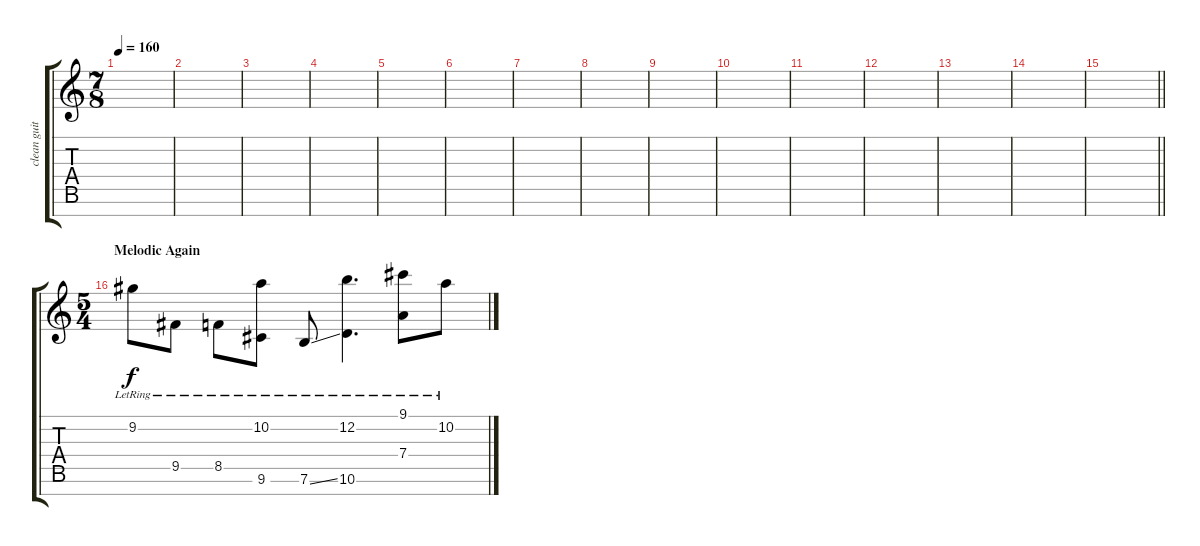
\track ("clean guitar 1" "clean guit") {instrument acousticguitarsteel}
\staff {score tabs}
\tuning (E4 B3 G3 D3 A2 E2 B1) {hide}
\ts (7 8)
\tempo 160
\clef g2
\ks c
|
|
|
|
|
|
|
|
|
|
|
|
|
|
\barLineRight lightlight
|
\ts (5 4)
\section ("" "Melodic Again")
9.2{lr}.8{dy f volume 14 balance 8} 9.5{lr}.8 8.5{lr}.8 (10.2{lr} 9.6{lr}).8 7.6{ss lr}.8 (12.2{lr} 10.6{lr}).4{d} (9.1{lr} 7.4{lr}).8 10.2{lr}.8
